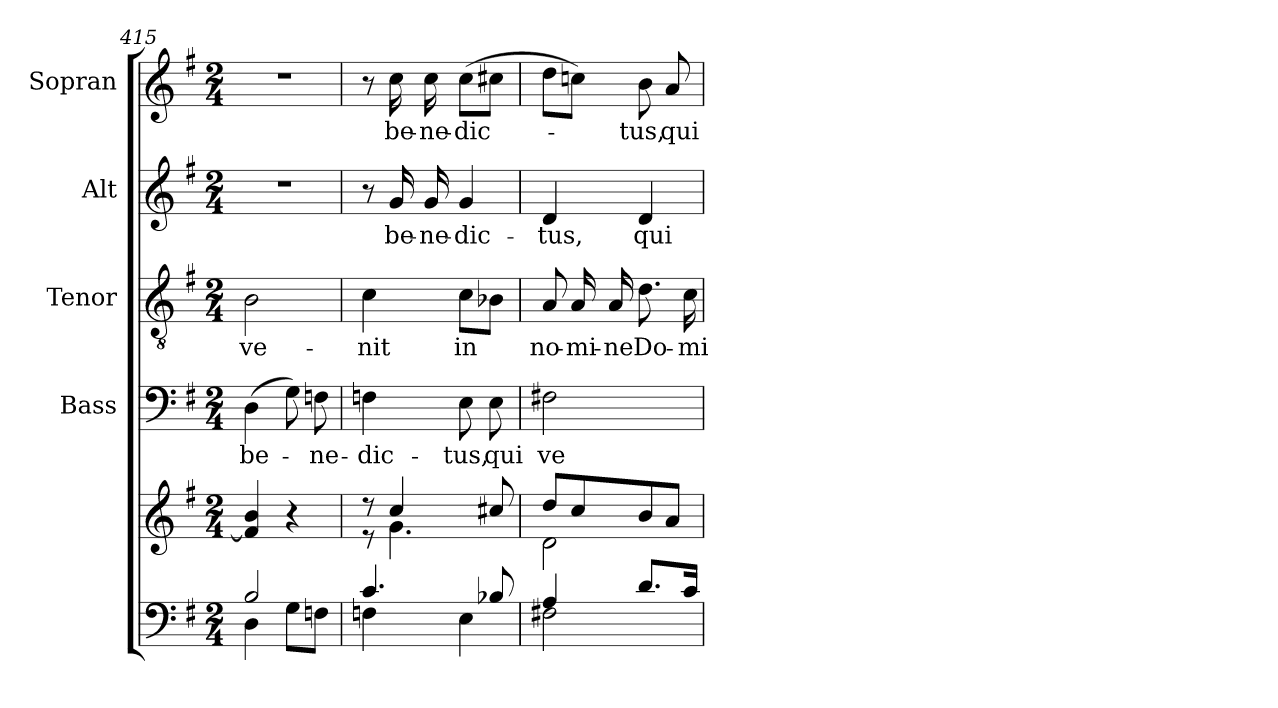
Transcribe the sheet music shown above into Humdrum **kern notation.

**kern	**kern	**kern	**text	**kern	**text	**kern	**text	**kern	**text
*part5	*part5	*part4	*part4	*part3	*part3	*part2	*part2	*part1	*part1
*staff6	*staff5	*staff4	*staff4	*staff3	*staff3	*staff2	*staff2	*staff1	*staff1
*	*	*I"Bass	*	*I"Tenor	*	*I"Alt	*	*I"Sopran	*
*	*	*I'B.	*	*I'T.	*	*I'A.	*	*I'S.	*
!!LO:PB:g=z
*clefF4	*clefG2	*clefF4	*	*clefGv2	*	*clefG2	*	*clefG2	*
*k[f#]	*k[f#]	*k[f#]	*	*k[f#]	*	*k[f#]	*	*k[f#]	*
*G:	*G:	*G:	*	*G:	*	*G:	*	*G:	*
*M2/4	*M2/4	*M2/4	*	*M2/4	*	*M2/4	*	*M2/4	*
=415	=415	=415	=415	=415	=415	=415	=415	=415	=415
*^	*	*	*	*	*	*	*	*	*
!	!	!	!	!LO:LY:b	!	!LO:LY:b	!	!	!	!
2B/	4D\	4f/] 4b/	(>4D\	be-	2B\	ve-	2r	.	2r	.
.	8G\L	4r	8G\)	.	.	.	.	.	.	.
!	!	!	!	!LO:LY:b	!	!	!	!	!	!
.	8Fn\J	.	8Fn\	-ne-	.	.	.	.	.	.
=416	=416	=416	=416	=416	=416	=416	=416	=416	=416	=416
*	*	*^	*	*	*	*	*	*	*	*
!	!	!	!	!	!LO:LY:b	!	!LO:LY:b	!	!	!	!
4.c/	4Fn\	8r	8r	4Fn\	-dic-	4c\	-nit	8r	.	8r	.
!	!	!	!	!	!	!	!	!	!LO:LY:b	!	!LO:LY:b
.	.	4cc/	4.g\	.	.	.	.	16g/	be-	16cc\	be-
!	!	!	!	!	!	!	!	!	!LO:LY:b	!	!LO:LY:b
.	.	.	.	.	.	.	.	16g/	-ne-	16cc\	-ne-
!	!	!	!	!	!LO:LY:b	!	!LO:LY:b	!	!LO:LY:b	!	!LO:LY:b
.	4E\	.	.	8E\	-tus,	8c\L	in	4g/	-dic-	(>8cc\L	-dic-
!	!	!	!	!	!LO:LY:b	!	!	!	!	!	!
8B-X/	.	8cc#X/	.	8E\	qui	8B-X\J	.	.	.	8cc#X\J	.
=417	=417	=417	=417	=417	=417	=417	=417	=417	=417	=417	=417
!	!	!	!	!	!LO:LY:b	!	!LO:LY:b	!	!LO:LY:b	!	!
4A/	2F#X\	8dd/L	2d\	2F#X\	ve-	8A/	no-	4d/	-tus,	8dd\L	.
!	!	!	!	!	!	!	!LO:LY:b	!	!	!	!
.	.	8cc/	.	.	.	16A/	-mi-	.	.	8ccn\J)	.
!	!	!	!	!	!	!	!LO:LY:b	!	!	!	!
.	.	.	.	.	.	16A/	-ne	.	.	.	.
!	!	!	!	!	!	!	!LO:LY:b	!	!LO:LY:b	!	!LO:LY:b
8.d/L	.	8b/	.	.	.	8.d\	Do-	4d/	qui	8b\	-tus,
!	!	!	!	!	!	!	!	!	!	!	!LO:LY:b
.	.	8a/J	.	.	.	.	.	.	.	8a/	qui
!	!	!	!	!	!	!	!LO:LY:b	!	!	!	!
16c/Jk	.	.	.	.	.	16c\	-mi-	.	.	.	.
*v	*v	*	*	*	*	*	*	*	*	*	*
*	*v	*v	*	*	*	*	*	*	*	*
=	=	=	=	=	=	=	=	=	=
*-	*-	*-	*-	*-	*-	*-	*-	*-	*-
